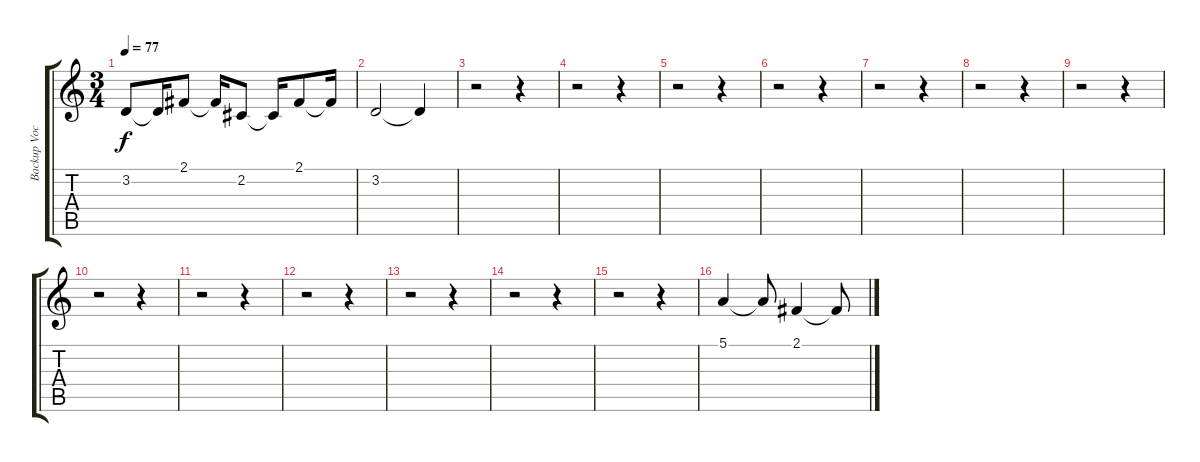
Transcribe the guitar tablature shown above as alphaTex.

\track ("Backup Vocals" "Backup Voc") {instrument lead4chiff}
\staff {score tabs}
\tuning (E4 B3 G3 D3 A2 E2) {hide}
\ts (3 4)
\tempo 77
\clef g2
\ks c
3.2.8{dy f} 3.2{t}.16 2.1.8 2.1{t}.16 2.2.8 2.2{t}.16 2.1.8 2.1{t}.16 |
3.2.2 3.2{t}.4 |
r.2 r.4 |
r.2 r.4 |
r.2 r.4 |
r.2 r.4 |
r.2 r.4 |
r.2 r.4 |
r.2 r.4 |
r.2 r.4 |
r.2 r.4 |
r.2 r.4 |
r.2 r.4 |
r.2 r.4 |
r.2 r.4 |
5.1.4 5.1{t}.8 2.1.4 2.1{t}.8
